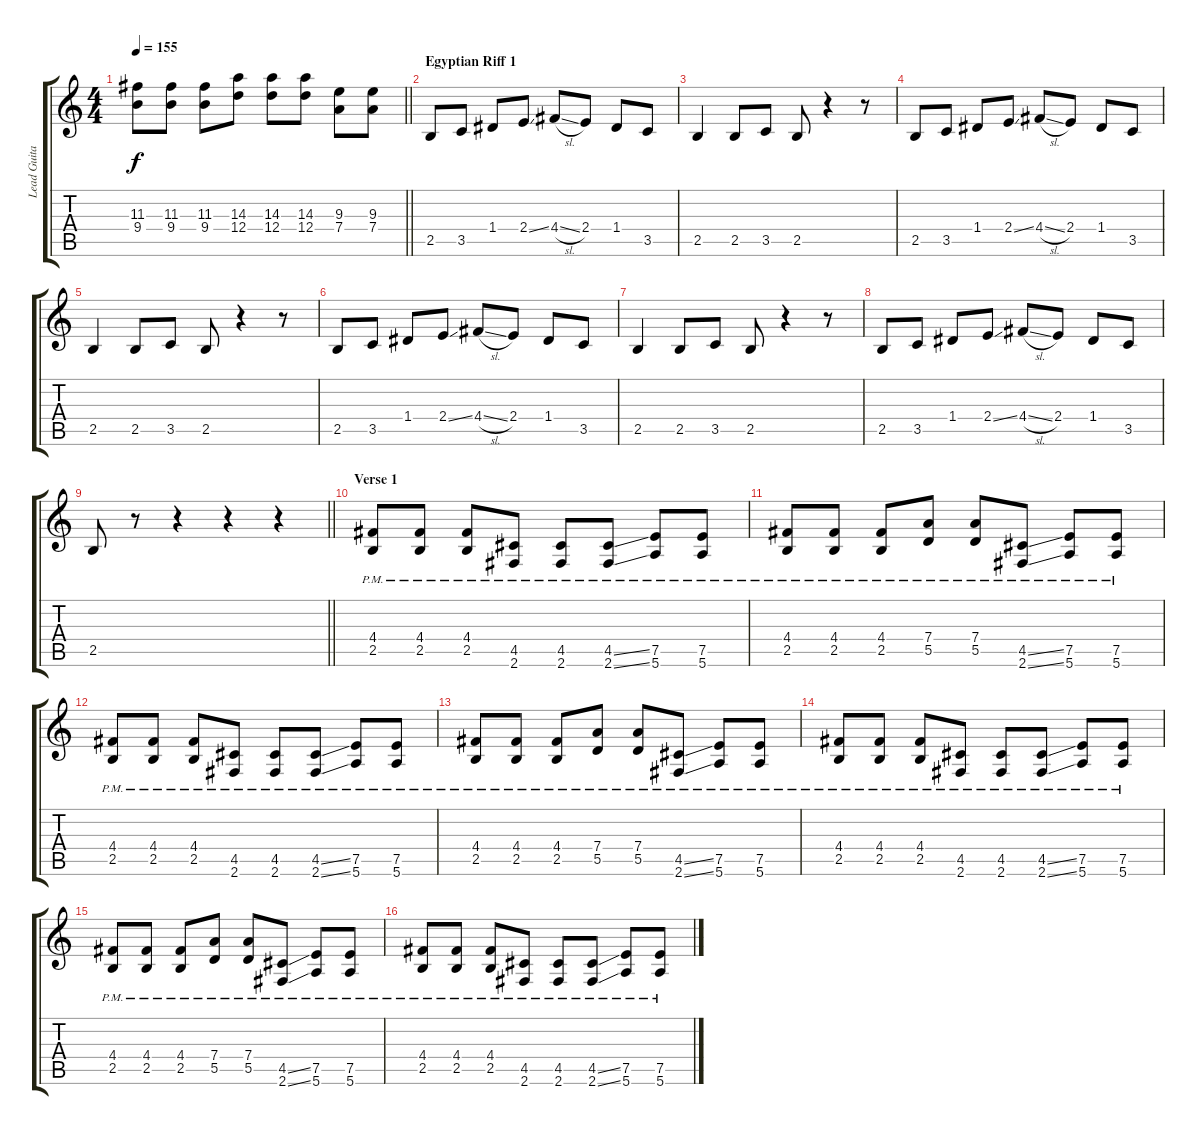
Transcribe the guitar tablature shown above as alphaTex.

\track ("Lead Guitar" "Lead Guita") {instrument distortionguitar}
\staff {score tabs}
\tuning (E4 B3 G3 D3 A2 E2) {hide}
\ts (4 4)
\tempo 155
\clef g2
\barLineRight lightlight
\ks c
(11.3 9.4).8{dy f} (11.3 9.4).8 (11.3 9.4).8 (14.3 12.4).8 (14.3 12.4).8 (14.3 12.4).8 (9.3 7.4).8 (9.3 7.4).8 |
\section ("" "Egyptian Riff 1")
2.5.8 3.5.8 1.4.8 2.4{ss}.8 4.4{sl}.8 2.4.8 1.4.8 3.5.8 |
2.5.4 2.5.8 3.5.8 2.5.8 r.4 r.8 |
2.5.8 3.5.8 1.4.8 2.4{ss}.8 4.4{sl}.8 2.4.8 1.4.8 3.5.8 |
2.5.4 2.5.8 3.5.8 2.5.8 r.4 r.8 |
2.5.8 3.5.8 1.4.8 2.4{ss}.8 4.4{sl}.8 2.4.8 1.4.8 3.5.8 |
2.5.4 2.5.8 3.5.8 2.5.8 r.4 r.8 |
2.5.8 3.5.8 1.4.8 2.4{ss}.8 4.4{sl}.8 2.4.8 1.4.8 3.5.8 |
\barLineRight lightlight
2.5.8 r.8 r.4 r.4 r.4 |
\section ("" "Verse 1")
(4.4{pm} 2.5{pm}).8 (4.4{pm} 2.5{pm}).8 (4.4{pm} 2.5{pm}).8 (4.5{pm} 2.6{pm}).8 (4.5{pm} 2.6{pm}).8 (4.5{ss pm} 2.6{ss pm}).8 (7.5{pm} 5.6{pm}).8 (7.5{pm} 5.6{pm}).8 |
(4.4{pm} 2.5{pm}).8 (4.4{pm} 2.5{pm}).8 (4.4{pm} 2.5{pm}).8 (7.4{pm} 5.5{pm}).8 (7.4{pm} 5.5{pm}).8 (4.5{ss pm} 2.6{ss pm}).8 (7.5{pm} 5.6{pm}).8 (7.5{pm} 5.6{pm}).8 |
(4.4{pm} 2.5{pm}).8 (4.4{pm} 2.5{pm}).8 (4.4{pm} 2.5{pm}).8 (4.5{pm} 2.6{pm}).8 (4.5{pm} 2.6{pm}).8 (4.5{ss pm} 2.6{ss pm}).8 (7.5{pm} 5.6{pm}).8 (7.5{pm} 5.6{pm}).8 |
(4.4{pm} 2.5{pm}).8 (4.4{pm} 2.5{pm}).8 (4.4{pm} 2.5{pm}).8 (7.4{pm} 5.5{pm}).8 (7.4{pm} 5.5{pm}).8 (4.5{ss pm} 2.6{ss pm}).8 (7.5{pm} 5.6{pm}).8 (7.5{pm} 5.6{pm}).8 |
(4.4{pm} 2.5{pm}).8 (4.4{pm} 2.5{pm}).8 (4.4{pm} 2.5{pm}).8 (4.5{pm} 2.6{pm}).8 (4.5{pm} 2.6{pm}).8 (4.5{ss pm} 2.6{ss pm}).8 (7.5{pm} 5.6{pm}).8 (7.5{pm} 5.6{pm}).8 |
(4.4{pm} 2.5{pm}).8 (4.4{pm} 2.5{pm}).8 (4.4{pm} 2.5{pm}).8 (7.4{pm} 5.5{pm}).8 (7.4{pm} 5.5{pm}).8 (4.5{ss pm} 2.6{ss pm}).8 (7.5{pm} 5.6{pm}).8 (7.5{pm} 5.6{pm}).8 |
(4.4{pm} 2.5{pm}).8 (4.4{pm} 2.5{pm}).8 (4.4{pm} 2.5{pm}).8 (4.5{pm} 2.6{pm}).8 (4.5{pm} 2.6{pm}).8 (4.5{ss pm} 2.6{ss pm}).8 (7.5{pm} 5.6{pm}).8 (7.5{pm} 5.6{pm}).8
